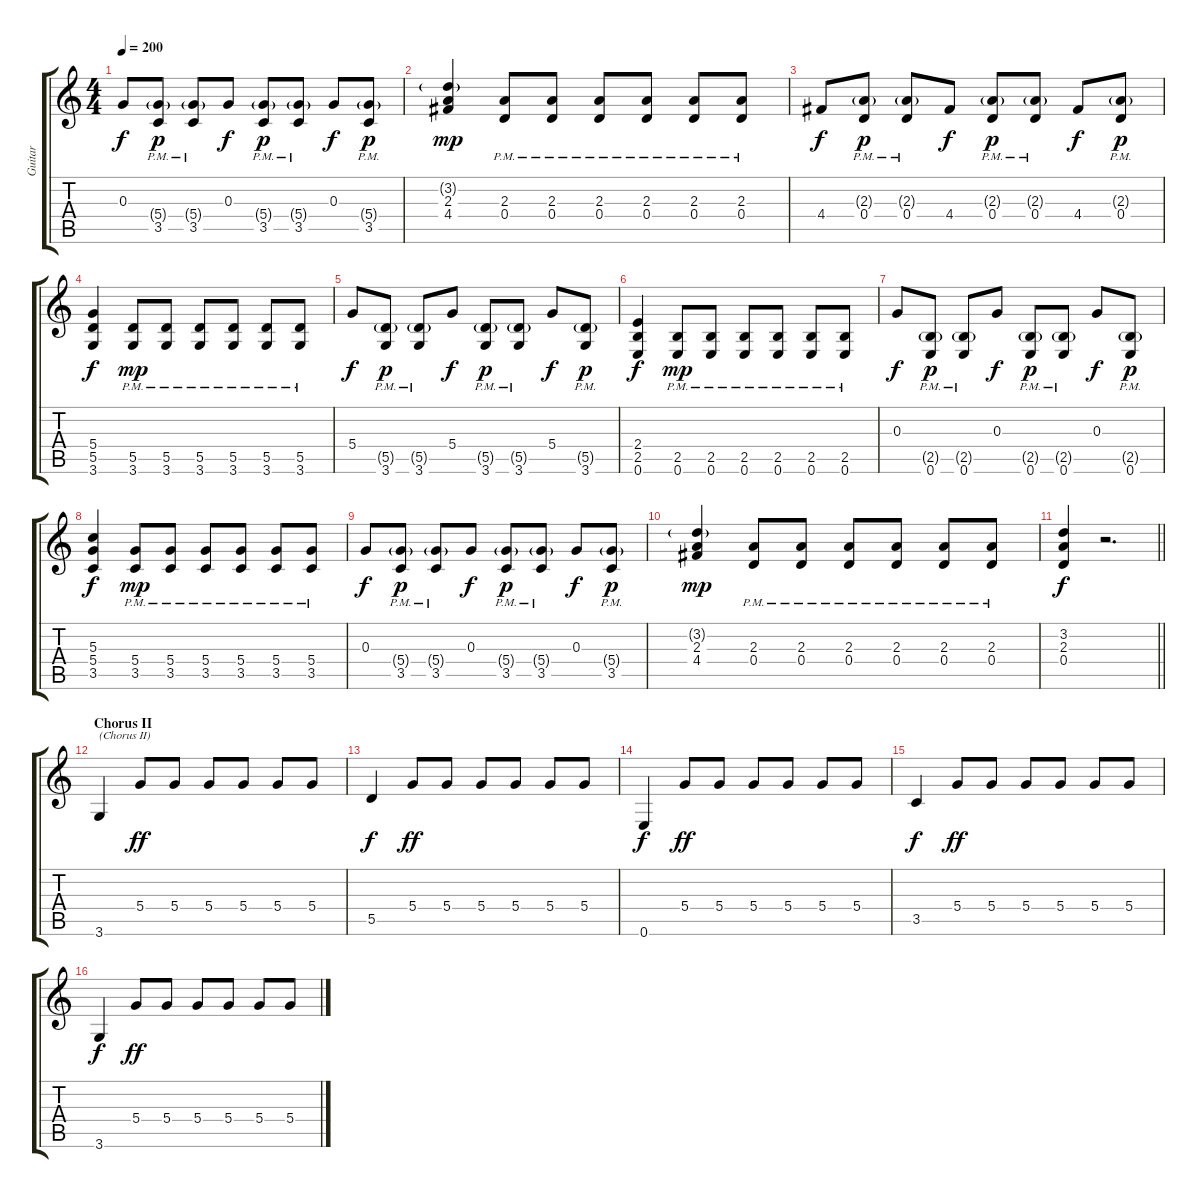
\track ("Guitar" "Guitar") {instrument distortionguitar}
\staff {score tabs}
\tuning (E4 B3 G3 D3 A2 E2) {hide}
\ts (4 4)
\tempo 200
\clef g2
\ks c
0.3.8{dy f} (5.4{g pm} 3.5{pm}).8{dy p} (5.4{g pm} 3.5{pm}).8 0.3.8{dy f} (5.4{g pm} 3.5{pm}).8{dy p} (5.4{g pm} 3.5{pm}).8 0.3.8{dy f} (5.4{g pm} 3.5{pm}).8{dy p} |
(3.2{g} 2.3 4.4).4{dy mp} (2.3{pm} 0.4{pm}).8 (2.3{pm} 0.4{pm}).8 (2.3{pm} 0.4{pm}).8 (2.3{pm} 0.4{pm}).8 (2.3{pm} 0.4{pm}).8 (2.3{pm} 0.4{pm}).8 |
4.4.8{dy f} (2.3{g pm} 0.4{pm}).8{dy p} (2.3{g pm} 0.4{pm}).8 4.4.8{dy f} (2.3{g pm} 0.4{pm}).8{dy p} (2.3{g pm} 0.4{pm}).8 4.4.8{dy f} (2.3{g pm} 0.4{pm}).8{dy p} |
(5.4 5.5 3.6).4{dy f} (5.5{pm} 3.6{pm}).8{dy mp} (5.5{pm} 3.6{pm}).8 (5.5{pm} 3.6{pm}).8 (5.5{pm} 3.6{pm}).8 (5.5{pm} 3.6{pm}).8 (5.5{pm} 3.6{pm}).8 |
5.4.8{dy f} (5.5{g pm} 3.6{pm}).8{dy p} (5.5{g pm} 3.6{pm}).8 5.4.8{dy f} (5.5{g pm} 3.6{pm}).8{dy p} (5.5{g pm} 3.6{pm}).8 5.4.8{dy f} (5.5{g pm} 3.6{pm}).8{dy p} |
(2.4 2.5 0.6).4{dy f} (2.5{pm} 0.6{pm}).8{dy mp} (2.5{pm} 0.6{pm}).8 (2.5{pm} 0.6{pm}).8 (2.5{pm} 0.6{pm}).8 (2.5{pm} 0.6{pm}).8 (2.5{pm} 0.6{pm}).8 |
0.3.8{dy f} (2.5{g pm} 0.6{pm}).8{dy p} (2.5{g pm} 0.6{pm}).8 0.3.8{dy f} (2.5{g pm} 0.6{pm}).8{dy p} (2.5{g pm} 0.6{pm}).8 0.3.8{dy f} (2.5{g pm} 0.6{pm}).8{dy p} |
(5.3 5.4 3.5).4{dy f} (5.4{pm} 3.5{pm}).8{dy mp} (5.4{pm} 3.5{pm}).8 (5.4{pm} 3.5{pm}).8 (5.4{pm} 3.5{pm}).8 (5.4{pm} 3.5{pm}).8 (5.4{pm} 3.5{pm}).8 |
0.3.8{dy f} (5.4{g pm} 3.5{pm}).8{dy p} (5.4{g pm} 3.5{pm}).8 0.3.8{dy f} (5.4{g pm} 3.5{pm}).8{dy p} (5.4{g pm} 3.5{pm}).8 0.3.8{dy f} (5.4{g pm} 3.5{pm}).8{dy p} |
(3.2{g} 2.3 4.4).4{dy mp} (2.3{pm} 0.4{pm}).8 (2.3{pm} 0.4{pm}).8 (2.3{pm} 0.4{pm}).8 (2.3{pm} 0.4{pm}).8 (2.3{pm} 0.4{pm}).8 (2.3{pm} 0.4{pm}).8 |
\barLineRight lightlight
(3.2 2.3 0.4).4{dy f} r.2{d} |
\section ("" "Chorus II")
3.6.4{txt "(Chorus II)"} 5.4.8{dy ff} 5.4.8 5.4.8 5.4.8 5.4.8 5.4.8 |
5.5.4{dy f} 5.4.8{dy ff} 5.4.8 5.4.8 5.4.8 5.4.8 5.4.8 |
0.6.4{dy f} 5.4.8{dy ff} 5.4.8 5.4.8 5.4.8 5.4.8 5.4.8 |
3.5.4{dy f} 5.4.8{dy ff} 5.4.8 5.4.8 5.4.8 5.4.8 5.4.8 |
3.6.4{dy f} 5.4.8{dy ff} 5.4.8 5.4.8 5.4.8 5.4.8 5.4.8
